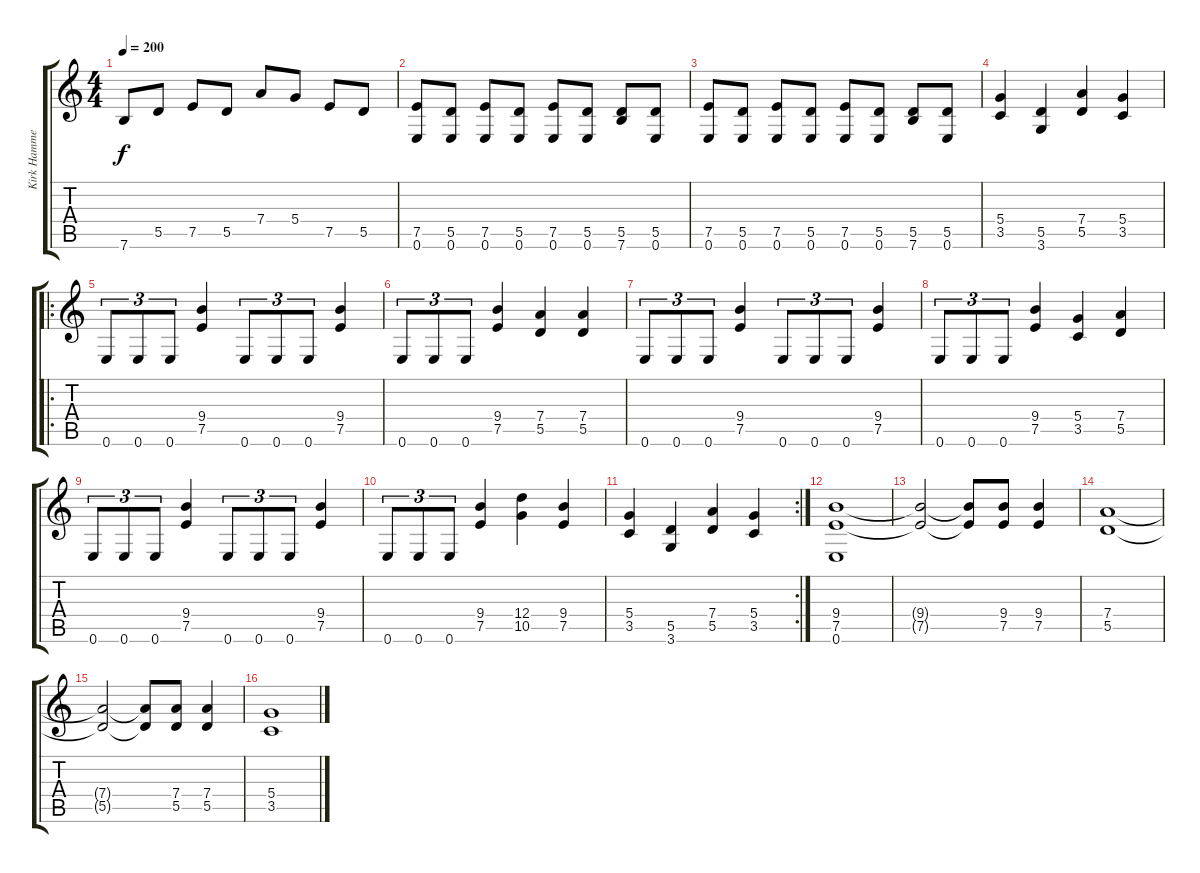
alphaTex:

\track ("Kirk Hammet" "Kirk Hamme") {instrument distortionguitar}
\staff {score tabs}
\tuning (E4 B3 G3 D3 A2 E2) {hide}
\ts (4 4)
\tempo 200
\clef g2
\ks c
7.6.8{dy f} 5.5.8 7.5.8 5.5.8 7.4.8 5.4.8 7.5.8 5.5.8 |
(7.5 0.6).8 (5.5 0.6).8 (7.5 0.6).8 (5.5 0.6).8 (7.5 0.6).8 (5.5 0.6).8 (5.5 7.6).8 (5.5 0.6).8 |
(7.5 0.6).8 (5.5 0.6).8 (7.5 0.6).8 (5.5 0.6).8 (7.5 0.6).8 (5.5 0.6).8 (5.5 7.6).8 (5.5 0.6).8 |
(5.4 3.5).4 (5.5 3.6).4 (7.4 5.5).4 (5.4 3.5).4 |
\ro
0.6.8{tu (3 2)} 0.6.8{tu (3 2)} 0.6.8{tu (3 2)} (9.4 7.5).4 0.6.8{tu (3 2)} 0.6.8{tu (3 2)} 0.6.8{tu (3 2)} (9.4 7.5).4 |
0.6.8{tu (3 2)} 0.6.8{tu (3 2)} 0.6.8{tu (3 2)} (9.4 7.5).4 (7.4 5.5).4 (7.4 5.5).4 |
0.6.8{tu (3 2)} 0.6.8{tu (3 2)} 0.6.8{tu (3 2)} (9.4 7.5).4 0.6.8{tu (3 2)} 0.6.8{tu (3 2)} 0.6.8{tu (3 2)} (9.4 7.5).4 |
0.6.8{tu (3 2)} 0.6.8{tu (3 2)} 0.6.8{tu (3 2)} (9.4 7.5).4 (5.4 3.5).4 (7.4 5.5).4 |
0.6.8{tu (3 2)} 0.6.8{tu (3 2)} 0.6.8{tu (3 2)} (9.4 7.5).4 0.6.8{tu (3 2)} 0.6.8{tu (3 2)} 0.6.8{tu (3 2)} (9.4 7.5).4 |
0.6.8{tu (3 2)} 0.6.8{tu (3 2)} 0.6.8{tu (3 2)} (9.4 7.5).4 (12.4 10.5).4 (9.4 7.5).4 |
\rc 2
(5.4 3.5).4 (5.5 3.6).4 (7.4 5.5).4 (5.4 3.5).4 |
(9.4 7.5 0.6).1 |
(9.4{t} 7.5{t}).2 (9.4{t} 7.5{t}).8 (9.4 7.5).8 (9.4 7.5).4 |
(7.4 5.5).1 |
(7.4{t} 5.5{t}).2 (7.4{t} 5.5{t}).8 (7.4 5.5).8 (7.4 5.5).4 |
(5.4 3.5).1
